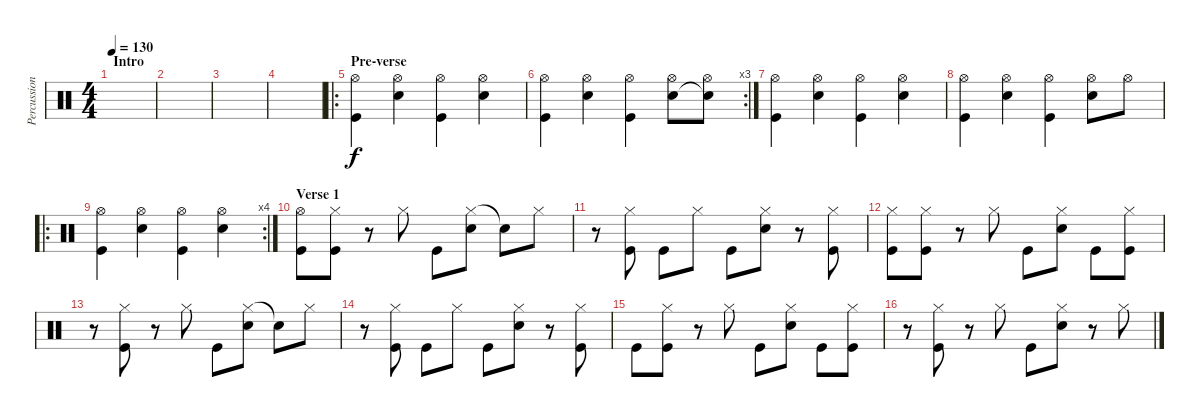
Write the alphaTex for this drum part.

\track ("Percussion" "Percussion") {instrument percussion}
\staff {score}
\articulation defaults
\ts (4 4)
\section ("" "Intro")
\tempo 130
\clef neutral
\ks c
|
|
|
|
\ro
\section ("" "Pre-verse")
("Hi-Hat (open)" "Kick (hit)").4 ("Hi-Hat (open)" "Snare (hit) 2").4 ("Hi-Hat (open)" "Kick (hit)").4 ("Hi-Hat (open)" "Snare (hit) 2").4 |
\rc 3
("Hi-Hat (open)" "Kick (hit)").4 ("Hi-Hat (open)" "Snare (hit) 2").4 ("Hi-Hat (open)" "Kick (hit)").4 ("Hi-Hat (open)" "Snare (hit) 2").8 ("Hi-Hat (open)" "Snare (hit)"{t}).8 |
("Hi-Hat (open)" "Kick (hit)").4 ("Hi-Hat (open)" "Snare (hit) 2").4 ("Hi-Hat (open)" "Kick (hit)").4 ("Hi-Hat (open)" "Snare (hit) 2").4 |
("Hi-Hat (open)" "Kick (hit)").4 ("Hi-Hat (open)" "Snare (hit) 2").4 ("Hi-Hat (open)" "Kick (hit)").4 ("Hi-Hat (open)" "Snare (hit) 2").8 "Hi-Hat (open)".8 |
\ro
\rc 4
("Hi-Hat (open)" "Kick (hit)").4 ("Hi-Hat (open)" "Snare (hit) 2").4 ("Hi-Hat (open)" "Kick (hit)").4 ("Hi-Hat (open)" "Snare (hit) 2").4 |
\section ("" "Verse 1")
("Hi-Hat (open)" "Kick (hit)").8 ("Hi-Hat (closed)" "Kick (hit)").8 r.8 "Hi-Hat (closed)".8 "Kick (hit)".8 ("Hi-Hat (closed)" "Snare (hit) 2").8 "Snare (hit)"{t}.8 "Hi-Hat (closed)".8 |
r.8 ("Hi-Hat (closed)" "Kick (hit)").8 "Kick (hit)".8 "Hi-Hat (closed)".8 "Kick (hit)".8 ("Hi-Hat (closed)" "Snare (hit) 2").8 r.8 ("Hi-Hat (closed)" "Kick (hit)").8 |
("Hi-Hat (closed)" "Kick (hit)").8 ("Hi-Hat (closed)" "Kick (hit)").8 r.8 "Hi-Hat (closed)".8 "Kick (hit)".8 ("Hi-Hat (closed)" "Snare (hit) 2").8 "Kick (hit)".8 ("Hi-Hat (closed)" "Kick (hit)").8 |
r.8 ("Hi-Hat (closed)" "Kick (hit)").8 r.8 "Hi-Hat (closed)".8 "Kick (hit)".8 ("Hi-Hat (closed)" "Snare (hit) 2").8 "Snare (hit)"{t}.8 "Hi-Hat (closed)".8 |
r.8 ("Hi-Hat (closed)" "Kick (hit)").8 "Kick (hit)".8 "Hi-Hat (closed)".8 "Kick (hit)".8 ("Hi-Hat (closed)" "Snare (hit) 2").8 r.8 ("Hi-Hat (closed)" "Kick (hit)").8 |
"Kick (hit)".8 ("Hi-Hat (closed)" "Kick (hit)").8 r.8 "Hi-Hat (closed)".8 "Kick (hit)".8 ("Hi-Hat (closed)" "Snare (hit) 2").8 "Kick (hit)".8 ("Hi-Hat (closed)" "Kick (hit)").8 |
r.8 ("Hi-Hat (closed)" "Kick (hit)").8 r.8 "Hi-Hat (closed)".8 "Kick (hit)".8 ("Hi-Hat (closed)" "Snare (hit) 2").8 r.8 "Hi-Hat (closed)".8
